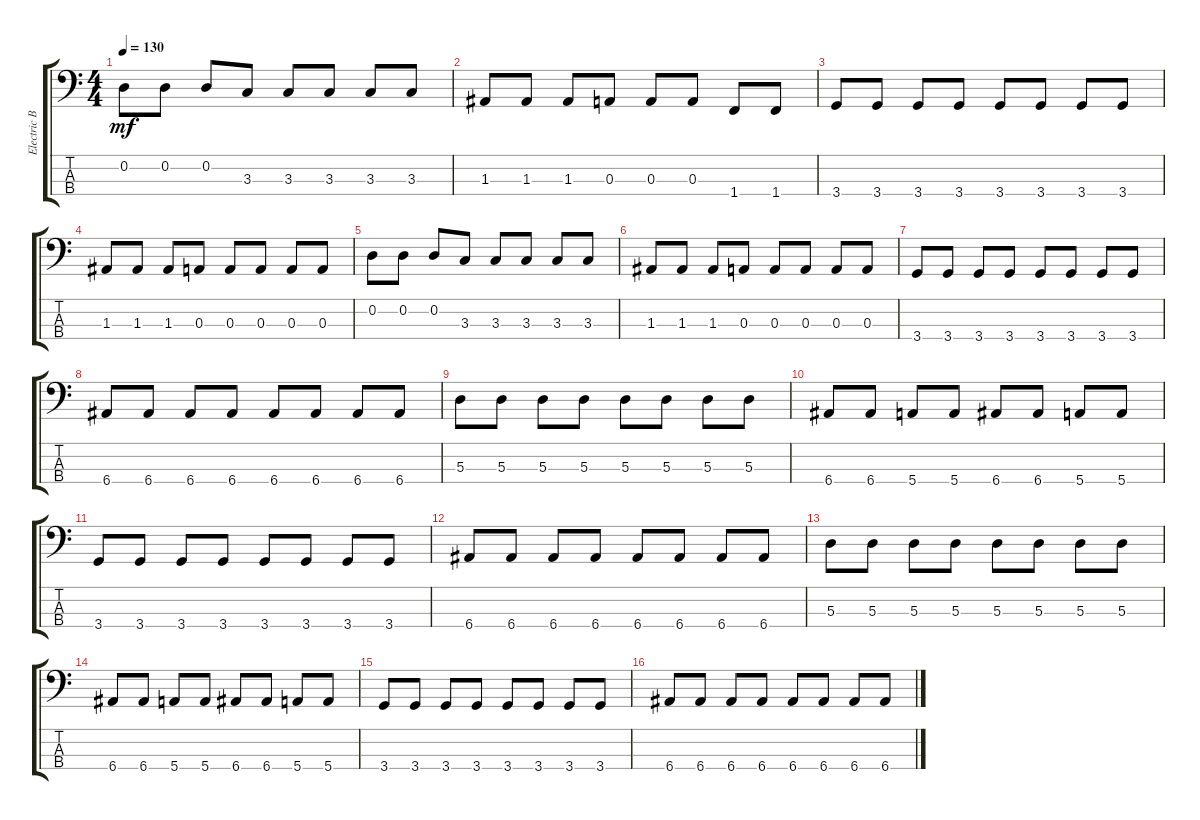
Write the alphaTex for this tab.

\track ("Electric Bass" "Electric B") {instrument electricbassfinger}
\staff {score tabs}
\tuning (G2 D2 A1 E1) {hide}
\ts (4 4)
\tempo 130
\clef f4
\ks c
0.2.8{dy mf} 0.2.8 0.2.8 3.3.8 3.3.8 3.3.8 3.3.8 3.3.8 |
1.3.8 1.3.8 1.3.8 0.3.8 0.3.8 0.3.8 1.4.8 1.4.8 |
3.4.8 3.4.8 3.4.8 3.4.8 3.4.8 3.4.8 3.4.8 3.4.8 |
1.3.8 1.3.8 1.3.8 0.3.8 0.3.8 0.3.8 0.3.8 0.3.8 |
0.2.8 0.2.8 0.2.8 3.3.8 3.3.8 3.3.8 3.3.8 3.3.8 |
1.3.8 1.3.8 1.3.8 0.3.8 0.3.8 0.3.8 0.3.8 0.3.8 |
3.4.8 3.4.8 3.4.8 3.4.8 3.4.8 3.4.8 3.4.8 3.4.8 |
6.4.8 6.4.8 6.4.8 6.4.8 6.4.8 6.4.8 6.4.8 6.4.8 |
5.3.8 5.3.8 5.3.8 5.3.8 5.3.8 5.3.8 5.3.8 5.3.8 |
6.4.8 6.4.8 5.4.8 5.4.8 6.4.8 6.4.8 5.4.8 5.4.8 |
3.4.8 3.4.8 3.4.8 3.4.8 3.4.8 3.4.8 3.4.8 3.4.8 |
6.4.8 6.4.8 6.4.8 6.4.8 6.4.8 6.4.8 6.4.8 6.4.8 |
5.3.8 5.3.8 5.3.8 5.3.8 5.3.8 5.3.8 5.3.8 5.3.8 |
6.4.8 6.4.8 5.4.8 5.4.8 6.4.8 6.4.8 5.4.8 5.4.8 |
3.4.8 3.4.8 3.4.8 3.4.8 3.4.8 3.4.8 3.4.8 3.4.8 |
6.4.8 6.4.8 6.4.8 6.4.8 6.4.8 6.4.8 6.4.8 6.4.8
